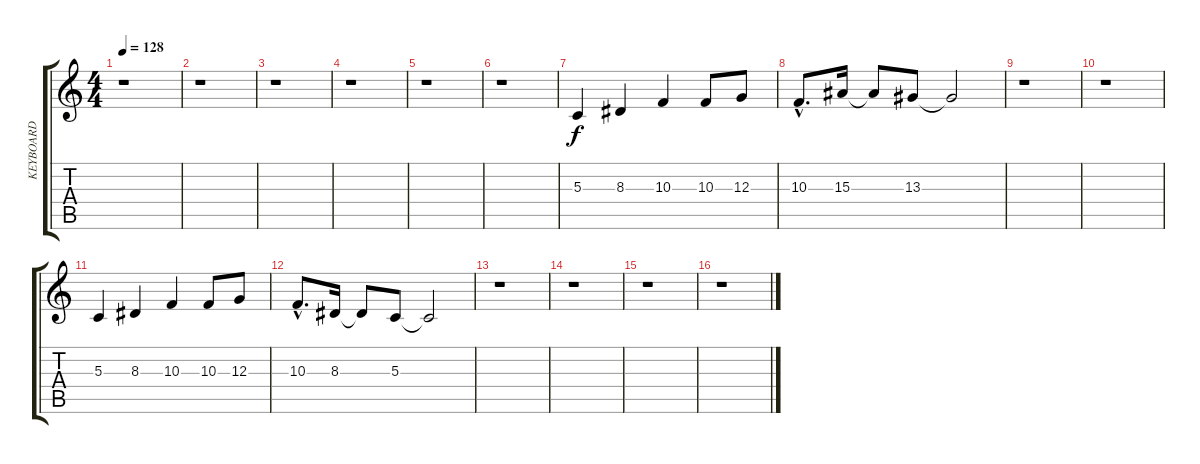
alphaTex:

\track ("KEYBOARD" "KEYBOARD") {instrument synthbrass2}
\staff {score tabs}
\tuning (E4 B3 G3 D3 A2 E2) {hide}
\ts (4 4)
\tempo 128
\clef g2
\ks c
r.1{dy f} |
r.1 |
r.1 |
r.1 |
r.1 |
r.1 |
5.3.4{instrument tinklebell} 8.3.4 10.3.4 10.3.8 12.3.8 |
10.3{hac}.8{d} 15.3.16 15.3{t}.8 13.3.8 13.3{t}.2 |
r.1 |
r.1 |
5.3.4{instrument tinklebell} 8.3.4 10.3.4 10.3.8 12.3.8 |
10.3{hac}.8{d} 8.3.16 8.3{t}.8 5.3.8 5.3{t}.2 |
r.1 |
r.1 |
r.1 |
r.1
